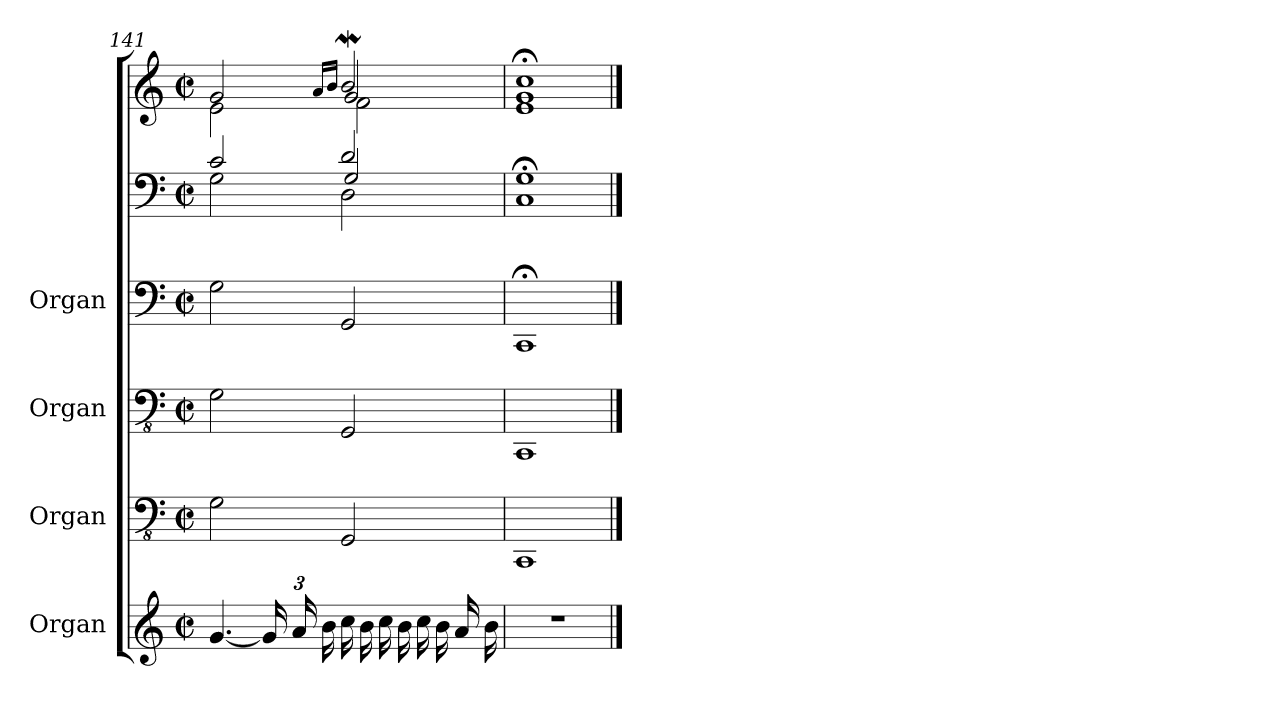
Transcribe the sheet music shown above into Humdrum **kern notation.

**kern	**kern	**kern	**kern	**kern	**kern
*part4	*part3	*part2	*part1	*part1	*part1
*staff6	*staff5	*staff4	*staff3	*staff2	*staff1
*I"Organ	*I"Organ	*I"Organ	*I"Organ	*	*
*clefG2	*clefFv4	*clefFv4	*clefF4	*clefF4	*clefG2
*k[]	*k[]	*k[]	*k[]	*k[]	*k[]
*M2/2	*M2/2	*M2/2	*M2/2	*M2/2	*M2/2
*met(c|)	*met(c|)	*met(c|)	*met(c|)	*met(c|)	*met(c|)
*MM100	*MM100	*MM100	*MM100	*MM100	*MM100
=141	=141	=141	=141	=141	=141
*	*	*	*	*^	*^
*	*	*	*	*	*^	*	*^
[4.g/	2GG\	2GG\	2G\	2c/	2G\	2ryy	2g/	2e\	2ryy
*Xbrackettup	*	*	*	*	*	*	*	*	*
24g/]	.	.	.	.	.	.	.	.	.
24a/	.	.	.	.	.	.	.	.	.
24b\	.	.	.	.	.	.	.	.	.
*	*	*	*	*	*	*	*MM95	*	*
.	.	.	.	.	.	.	16qa/LL	.	.
.	.	.	.	.	.	.	16qb/JJ	.	.
16cc\	2GGG/	2GGG/	2GG/	2d/	2G/	2D\	2bWm/	2g/	2f\
16b\	.	.	.	.	.	.	.	.	.
16cc\	.	.	.	.	.	.	.	.	.
16b\	.	.	.	.	.	.	.	.	.
16cc\	.	.	.	.	.	.	.	.	.
16b\	.	.	.	.	.	.	.	.	.
16a/	.	.	.	.	.	.	.	.	.
16b\	.	.	.	.	.	.	.	.	.
*	*	*	*	*v	*v	*v	*	*	*
=142	=142	=142	=142	=142	=142	=142	=142
*	*	*	*	*	*MM82	*	*
*	*	*	*	*^	*	*	*
1r	1CCC	1CCC	1CC;<	1G;<	1C	1cc;<	1g	1e
*	*	*	*	*v	*v	*	*	*
*	*	*	*	*	*v	*v	*v
==	==	==	==	==	==
*-	*-	*-	*-	*-	*-
